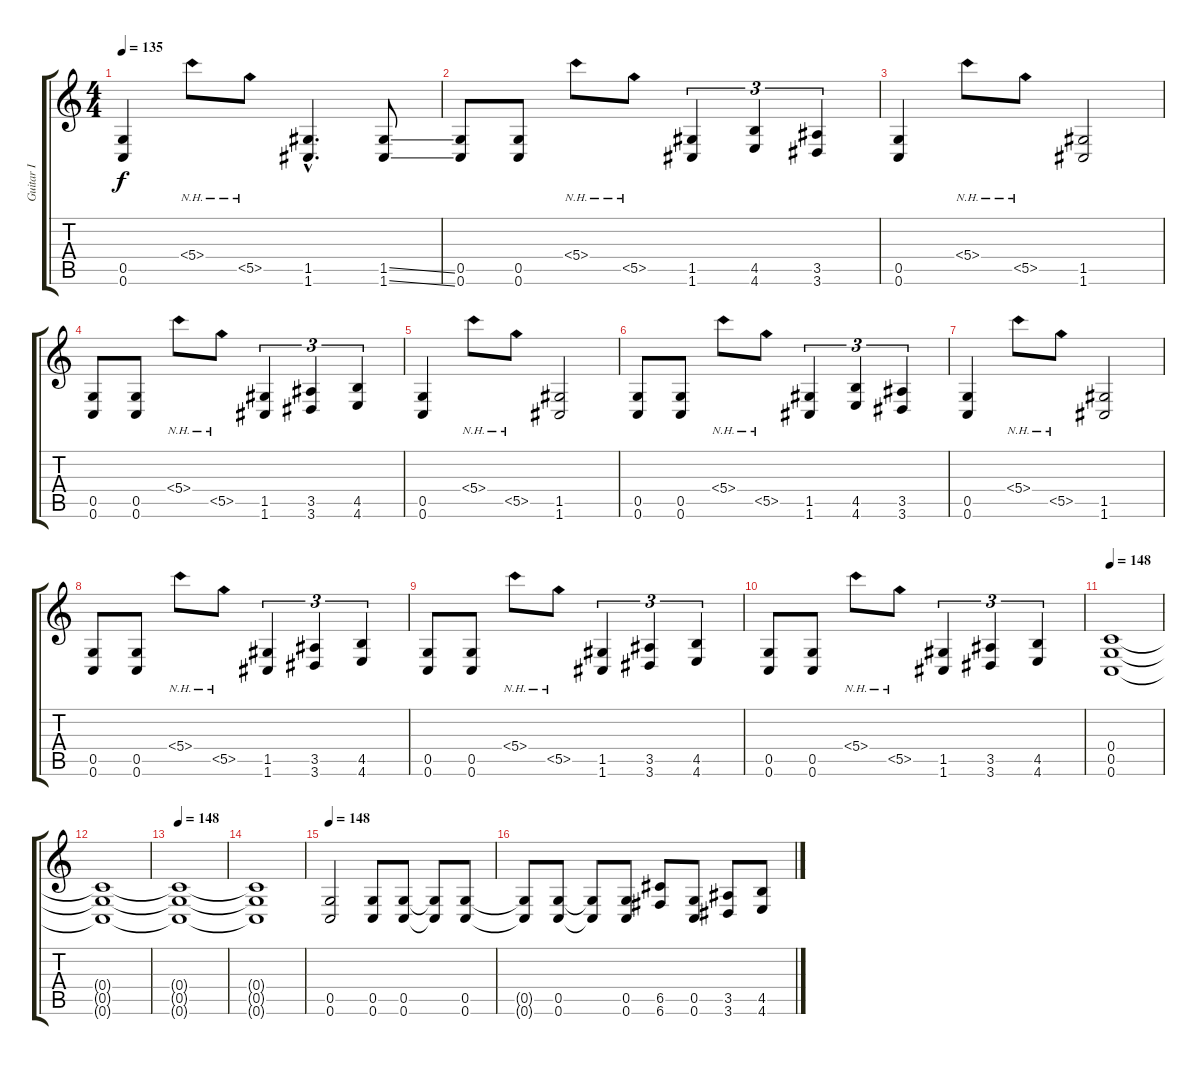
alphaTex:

\track ("Guitar I" "Guitar I") {instrument distortionguitar}
\staff {score tabs}
\tuning (D4 A3 F3 C3 G2 C2) {hide}
\ts (4 4)
\tempo 135
\clef g2
\ks c
(0.5 0.6).4{dy f} 5.4{nh}.8 5.5{nh}.8 (1.5{hac} 1.6{hac}).4{d} (1.5{ss} 1.6{ss}).8 |
(0.5 0.6).8 (0.5 0.6).8 5.4{nh}.8 5.5{nh}.8 (1.5 1.6).4{tu (3 2)} (4.5 4.6).4{tu (3 2)} (3.5 3.6).4{tu (3 2)} |
(0.5 0.6).4 5.4{nh}.8 5.5{nh}.8 (1.5 1.6).2 |
(0.5 0.6).8 (0.5 0.6).8 5.4{nh}.8 5.5{nh}.8 (1.5 1.6).4{tu (3 2)} (3.5 3.6).4{tu (3 2)} (4.5 4.6).4{tu (3 2)} |
(0.5 0.6).4 5.4{nh}.8 5.5{nh}.8 (1.5 1.6).2 |
(0.5 0.6).8 (0.5 0.6).8 5.4{nh}.8 5.5{nh}.8 (1.5 1.6).4{tu (3 2)} (4.5 4.6).4{tu (3 2)} (3.5 3.6).4{tu (3 2)} |
(0.5 0.6).4 5.4{nh}.8 5.5{nh}.8 (1.5 1.6).2 |
(0.5 0.6).8 (0.5 0.6).8 5.4{nh}.8 5.5{nh}.8 (1.5 1.6).4{tu (3 2)} (3.5 3.6).4{tu (3 2)} (4.5 4.6).4{tu (3 2)} |
(0.5 0.6).8 (0.5 0.6).8 5.4{nh}.8 5.5{nh}.8 (1.5 1.6).4{tu (3 2)} (3.5 3.6).4{tu (3 2)} (4.5 4.6).4{tu (3 2)} |
(0.5 0.6).8 (0.5 0.6).8 5.4{nh}.8 5.5{nh}.8 (1.5 1.6).4{tu (3 2)} (3.5 3.6).4{tu (3 2)} (4.5 4.6).4{tu (3 2)} |
\tempo 148
(0.4 0.5 0.6).1 |
(0.4{t} 0.5{t} 0.6{t}).1 |
\tempo 148
(0.4{t} 0.5{t} 0.6{t}).1 |
(0.4{t} 0.5{t} 0.6{t}).1 |
\tempo 148
(0.5 0.6).2 (0.5 0.6).8 (0.5 0.6).8 (0.5{t} 0.6{t}).8 (0.5 0.6).8 |
(0.5{t} 0.6{t}).8 (0.5 0.6).8 (0.5{t} 0.6{t}).8 (0.5 0.6).8 (6.5 6.6).8 (0.5 0.6).8 (3.5 3.6).8 (4.5 4.6).8
